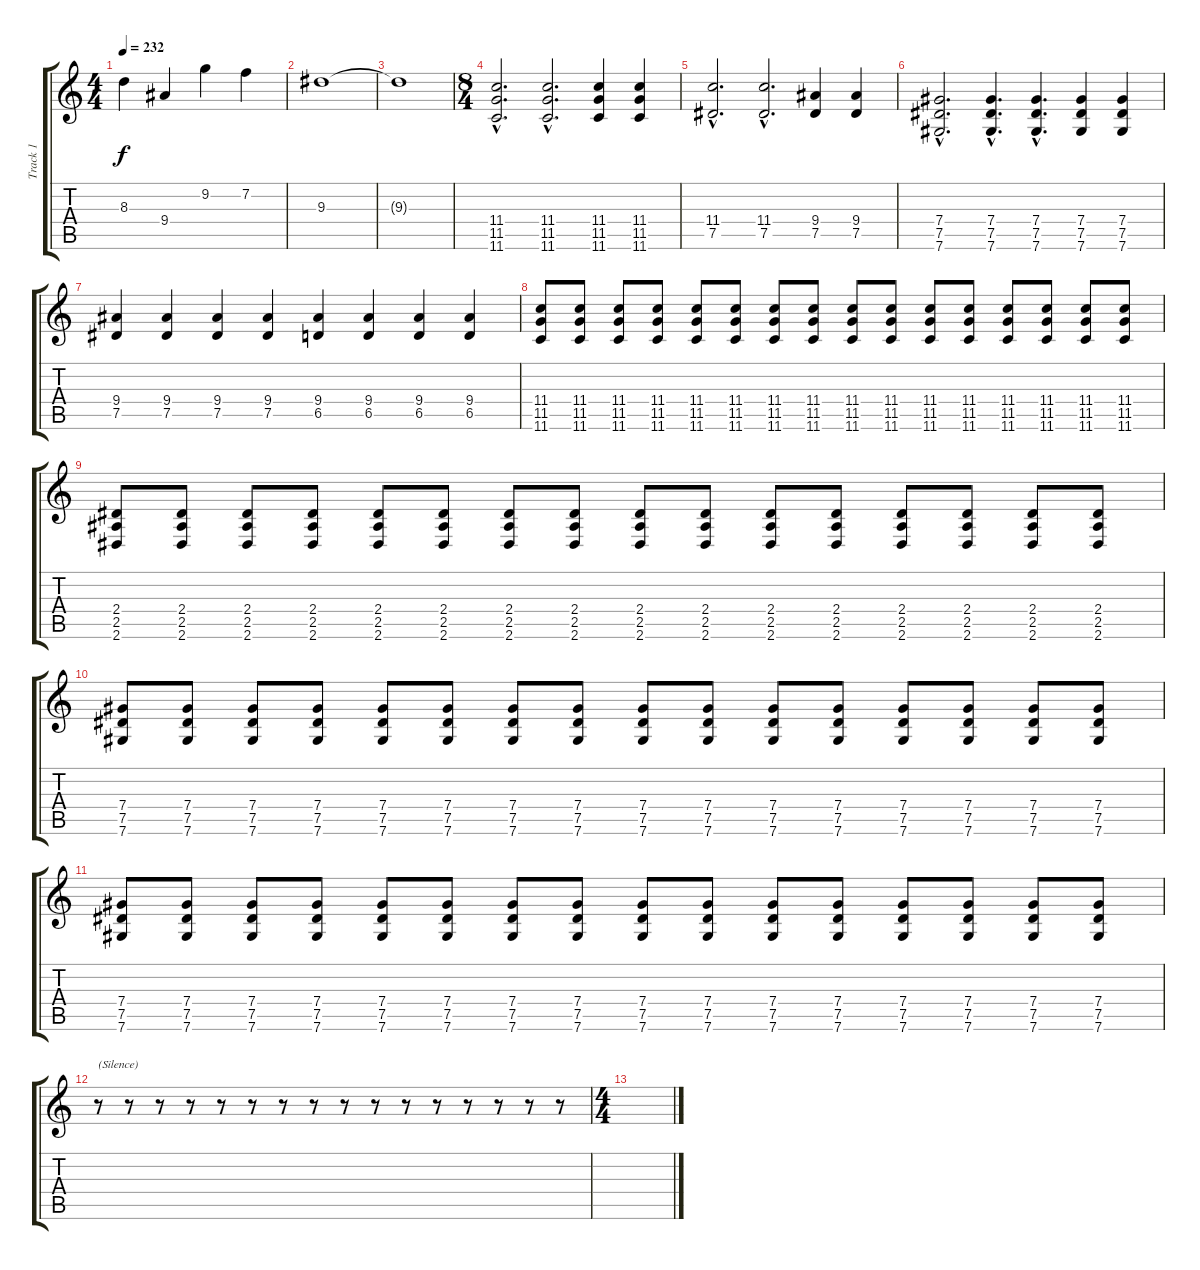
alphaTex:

\track ("Track 1" "Track 1") {instrument distortionguitar}
\staff {score tabs}
\tuning (Eb4 Bb3 Gb3 Db3 Ab2 Db2) {hide}
\ts (4 4)
\tempo 232
\clef g2
\ks c
8.3.4{dy f} 9.4.4 9.2.4 7.2.4 |
9.3.1 |
9.3{t}.1 |
\ts (8 4)
(11.4{hac} 11.5{hac} 11.6{hac}).2{d} (11.4{hac} 11.5{hac} 11.6{hac}).2{d} (11.4 11.5 11.6).4 (11.4 11.5 11.6).4 |
(11.4{hac} 7.5{hac}).2{d} (11.4{hac} 7.5{hac}).2{d} (9.4 7.5).4 (9.4 7.5).4 |
(7.4{hac} 7.5{hac} 7.6{hac}).2{d} (7.4{hac} 7.5{hac} 7.6{hac}).4{d} (7.4{hac} 7.5{hac} 7.6{hac}).4{d} (7.4 7.5 7.6).4 (7.4 7.5 7.6).4 |
(9.4 7.5).4 (9.4 7.5).4 (9.4 7.5).4 (9.4 7.5).4 (9.4 6.5).4 (9.4 6.5).4 (9.4 6.5).4 (9.4 6.5).4 |
(11.4 11.5 11.6).8 (11.4 11.5 11.6).8 (11.4 11.5 11.6).8 (11.4 11.5 11.6).8 (11.4 11.5 11.6).8 (11.4 11.5 11.6).8 (11.4 11.5 11.6).8 (11.4 11.5 11.6).8 (11.4 11.5 11.6).8 (11.4 11.5 11.6).8 (11.4 11.5 11.6).8 (11.4 11.5 11.6).8 (11.4 11.5 11.6).8 (11.4 11.5 11.6).8 (11.4 11.5 11.6).8 (11.4 11.5 11.6).8 |
(2.4 2.5 2.6).8 (2.4 2.5 2.6).8 (2.4 2.5 2.6).8 (2.4 2.5 2.6).8 (2.4 2.5 2.6).8 (2.4 2.5 2.6).8 (2.4 2.5 2.6).8 (2.4 2.5 2.6).8 (2.4 2.5 2.6).8 (2.4 2.5 2.6).8 (2.4 2.5 2.6).8 (2.4 2.5 2.6).8 (2.4 2.5 2.6).8 (2.4 2.5 2.6).8 (2.4 2.5 2.6).8 (2.4 2.5 2.6).8 |
(7.4 7.5 7.6).8 (7.4 7.5 7.6).8 (7.4 7.5 7.6).8 (7.4 7.5 7.6).8 (7.4 7.5 7.6).8 (7.4 7.5 7.6).8 (7.4 7.5 7.6).8 (7.4 7.5 7.6).8 (7.4 7.5 7.6).8 (7.4 7.5 7.6).8 (7.4 7.5 7.6).8 (7.4 7.5 7.6).8 (7.4 7.5 7.6).8 (7.4 7.5 7.6).8 (7.4 7.5 7.6).8 (7.4 7.5 7.6).8 |
(7.4 7.5 7.6).8 (7.4 7.5 7.6).8 (7.4 7.5 7.6).8 (7.4 7.5 7.6).8 (7.4 7.5 7.6).8 (7.4 7.5 7.6).8 (7.4 7.5 7.6).8 (7.4 7.5 7.6).8 (7.4 7.5 7.6).8 (7.4 7.5 7.6).8 (7.4 7.5 7.6).8 (7.4 7.5 7.6).8 (7.4 7.5 7.6).8 (7.4 7.5 7.6).8 (7.4 7.5 7.6).8 (7.4 7.5 7.6).8 |
r.8{txt "(Silence)"} r.8 r.8 r.8 r.8 r.8 r.8 r.8 r.8 r.8 r.8 r.8 r.8 r.8 r.8 r.8 |
\ts (4 4)
